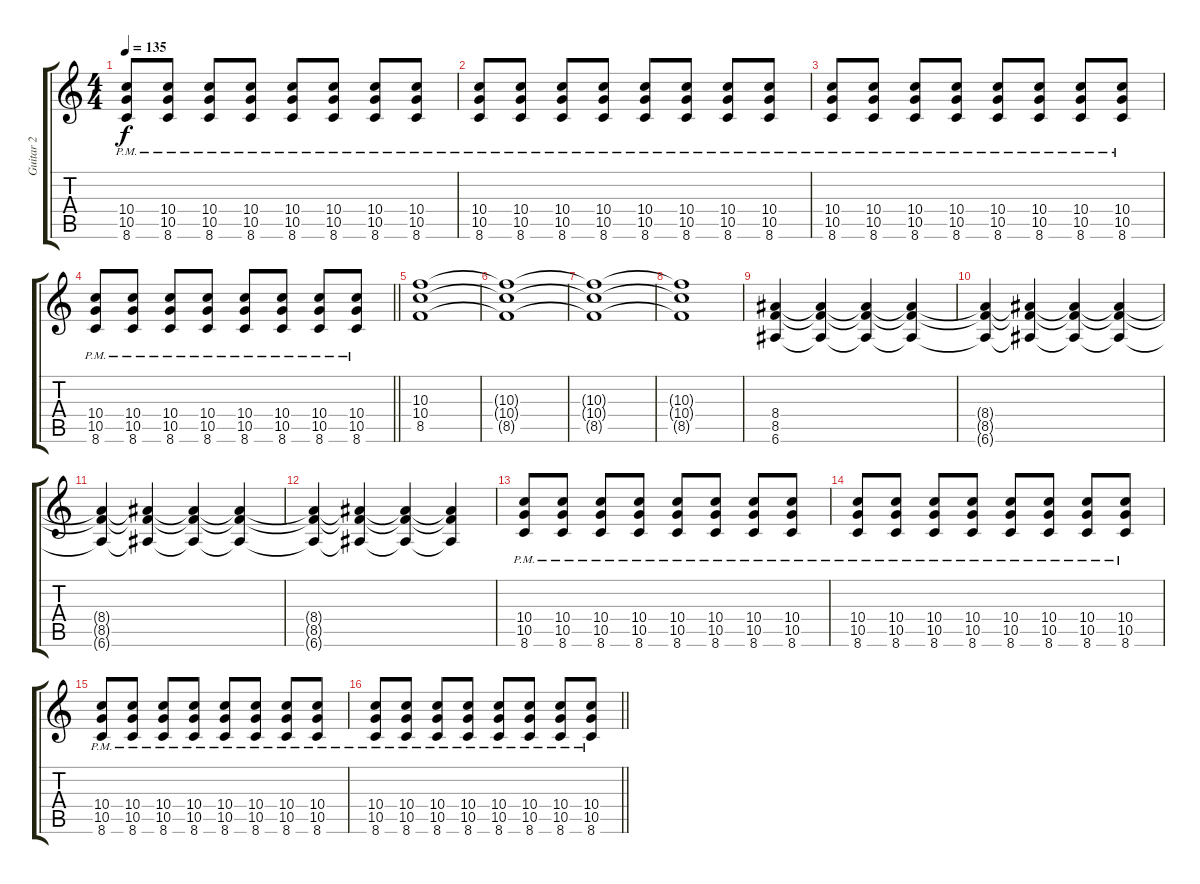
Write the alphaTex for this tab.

\track ("Guitar 2" "Guitar 2") {instrument distortionguitar}
\staff {score tabs}
\tuning (E4 B3 G3 D3 A2 E2) {hide}
\ts (4 4)
\tempo 135
\clef g2
\ks c
(10.4{pm} 10.5{pm} 8.6).8{dy f} (10.4{pm} 10.5{pm} 8.6).8 (10.4{pm} 10.5{pm} 8.6).8 (10.4{pm} 10.5{pm} 8.6).8 (10.4{pm} 10.5{pm} 8.6).8 (10.4{pm} 10.5{pm} 8.6).8 (10.4{pm} 10.5{pm} 8.6).8 (10.4{pm} 10.5{pm} 8.6).8 |
(10.4{pm} 10.5{pm} 8.6).8 (10.4{pm} 10.5{pm} 8.6).8 (10.4{pm} 10.5{pm} 8.6).8 (10.4{pm} 10.5{pm} 8.6).8 (10.4{pm} 10.5{pm} 8.6).8 (10.4{pm} 10.5{pm} 8.6).8 (10.4{pm} 10.5{pm} 8.6).8 (10.4{pm} 10.5{pm} 8.6).8 |
(10.4{pm} 10.5{pm} 8.6).8 (10.4{pm} 10.5{pm} 8.6).8 (10.4{pm} 10.5{pm} 8.6).8 (10.4{pm} 10.5{pm} 8.6).8 (10.4{pm} 10.5{pm} 8.6).8 (10.4{pm} 10.5{pm} 8.6).8 (10.4{pm} 10.5{pm} 8.6).8 (10.4{pm} 10.5{pm} 8.6).8 |
\barLineRight lightlight
(10.4{pm} 10.5{pm} 8.6).8 (10.4{pm} 10.5{pm} 8.6).8 (10.4{pm} 10.5{pm} 8.6).8 (10.4{pm} 10.5{pm} 8.6).8 (10.4{pm} 10.5{pm} 8.6).8 (10.4{pm} 10.5{pm} 8.6).8 (10.4{pm} 10.5{pm} 8.6).8 (10.4{pm} 10.5{pm} 8.6).8 |
(10.3 10.4 8.5).1 |
(10.3{t} 10.4{t} 8.5{t}).1 |
(10.3{t} 10.4{t} 8.5{t}).1 |
(10.3{t} 10.4{t} 8.5{t}).1 |
(8.4 8.5 6.6).4 (8.4{t} 8.5{t} 6.6{t}).4 (8.4{t} 8.5{t} 6.6{t}).4 (8.4{t} 8.5{t} 6.6{t}).4 |
(8.4{t} 8.5{t} 6.6{t}).4 (8.4{t} 8.5{t} 6.6{t}).4 (8.4{t} 8.5{t} 6.6{t}).4 (8.4{t} 8.5{t} 6.6{t}).4 |
(8.4{t} 8.5{t} 6.6{t}).4 (8.4{t} 8.5{t} 6.6{t}).4 (8.4{t} 8.5{t} 6.6{t}).4 (8.4{t} 8.5{t} 6.6{t}).4 |
(8.4{t} 8.5{t} 6.6{t}).4 (8.4{t} 8.5{t} 6.6{t}).4 (8.4{t} 8.5{t} 6.6{t}).4 (8.4{t} 8.5{t} 6.6{t}).4 |
(10.4{pm} 10.5{pm} 8.6).8 (10.4{pm} 10.5{pm} 8.6).8 (10.4{pm} 10.5{pm} 8.6).8 (10.4{pm} 10.5{pm} 8.6).8 (10.4{pm} 10.5{pm} 8.6).8 (10.4{pm} 10.5{pm} 8.6).8 (10.4{pm} 10.5{pm} 8.6).8 (10.4{pm} 10.5{pm} 8.6).8 |
(10.4{pm} 10.5{pm} 8.6).8 (10.4{pm} 10.5{pm} 8.6).8 (10.4{pm} 10.5{pm} 8.6).8 (10.4{pm} 10.5{pm} 8.6).8 (10.4{pm} 10.5{pm} 8.6).8 (10.4{pm} 10.5{pm} 8.6).8 (10.4{pm} 10.5{pm} 8.6).8 (10.4{pm} 10.5{pm} 8.6).8 |
(10.4{pm} 10.5{pm} 8.6).8 (10.4{pm} 10.5{pm} 8.6).8 (10.4{pm} 10.5{pm} 8.6).8 (10.4{pm} 10.5{pm} 8.6).8 (10.4{pm} 10.5{pm} 8.6).8 (10.4{pm} 10.5{pm} 8.6).8 (10.4{pm} 10.5{pm} 8.6).8 (10.4{pm} 10.5{pm} 8.6).8 |
\barLineRight lightlight
(10.4{pm} 10.5{pm} 8.6).8 (10.4{pm} 10.5{pm} 8.6).8 (10.4{pm} 10.5{pm} 8.6).8 (10.4{pm} 10.5{pm} 8.6).8 (10.4{pm} 10.5{pm} 8.6).8 (10.4{pm} 10.5{pm} 8.6).8 (10.4{pm} 10.5{pm} 8.6).8 (10.4{pm} 10.5{pm} 8.6).8
